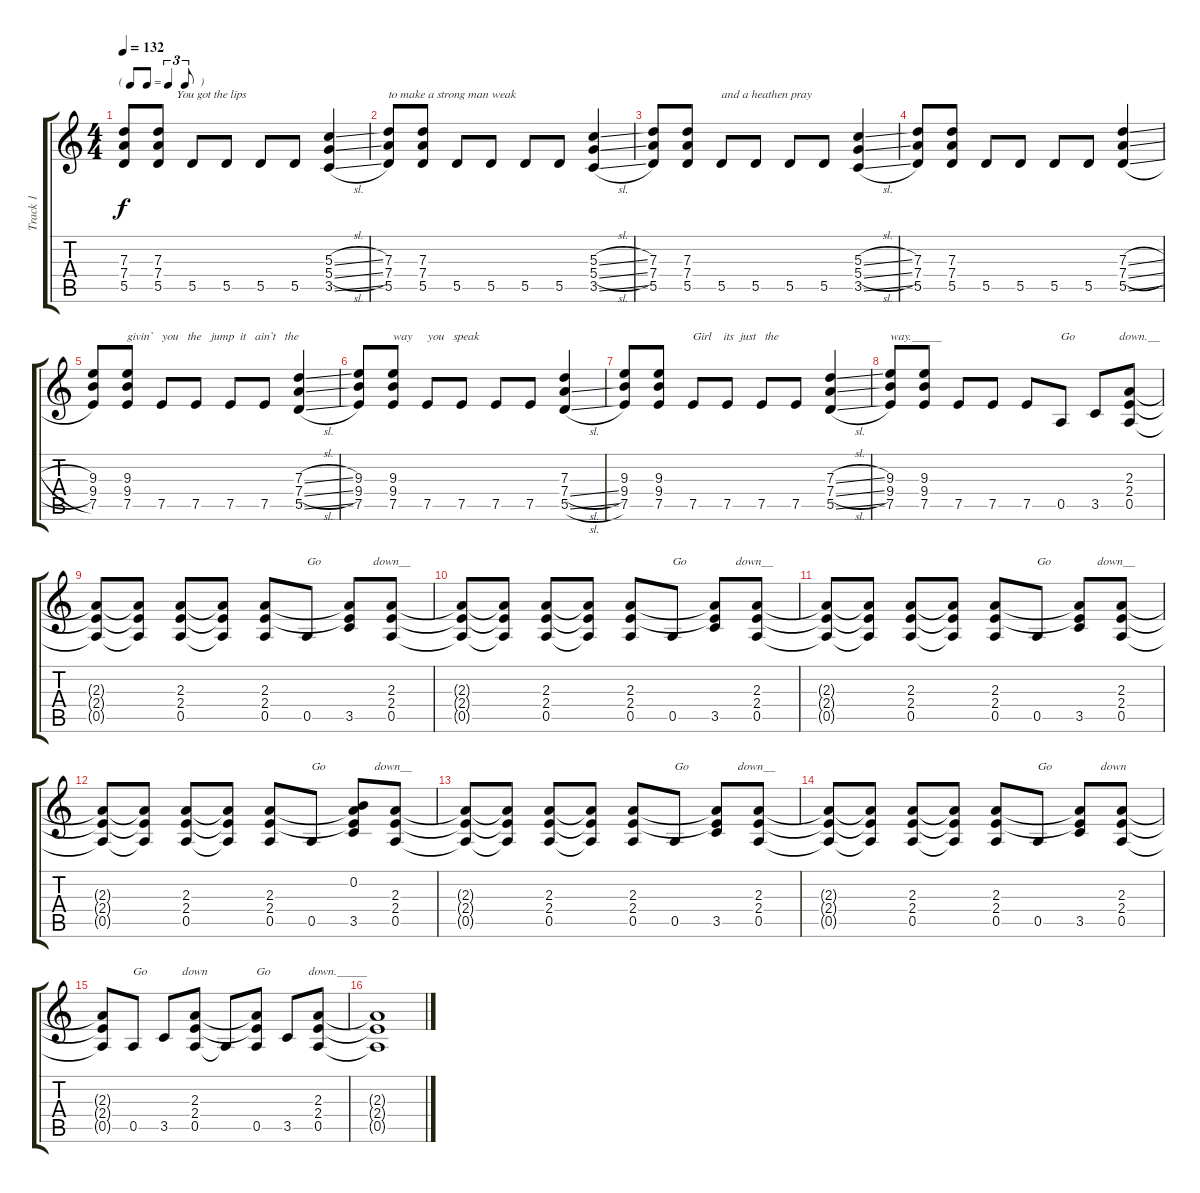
\track ("Track 1" "Track 1") {instrument distortionguitar}
\staff {score tabs}
\tuning (E4 B3 G3 D3 A2 E2) {hide}
\ts (4 4)
\tf triplet8th
\tempo 132
\clef g2
\ks c
(7.3 7.4 5.5).8{dy f} (7.3 7.4 5.5).8{txt "      You got the lips"} 5.5.8 5.5.8 5.5.8 5.5.8 (5.3{sl} 5.4{sl} 3.5{sl}).4 |
(7.3 7.4 5.5).8{txt "to make a strong man weak"} (7.3 7.4 5.5).8 5.5.8 5.5.8 5.5.8 5.5.8 (5.3{sl} 5.4{sl} 3.5{sl}).4 |
(7.3 7.4 5.5).8 (7.3 7.4 5.5).8 5.5.8{txt "and a heathen pray"} 5.5.8 5.5.8 5.5.8 (5.3{sl} 5.4{sl} 3.5{sl}).4 |
(7.3 7.4 5.5).8 (7.3 7.4 5.5).8 5.5.8 5.5.8 5.5.8 5.5.8 (7.3{sl} 7.4{sl} 5.5{sl}).4 |
(9.3 9.4 7.5).8 (9.3 9.4 7.5).8{txt "givin`   you   the   jump  it   ain`t   the       "} 7.5.8 7.5.8 7.5.8 7.5.8 (7.3{sl} 7.4{sl} 5.5{sl}).4 |
(9.3 9.4 7.5).8 (9.3 9.4 7.5).8{txt "way"} 7.5.8{txt "you   speak"} 7.5.8 7.5.8 7.5.8 (7.3 7.4{sl} 5.5{sl}).4 |
(9.3 9.4 7.5).8 (9.3 9.4 7.5).8 7.5.8{txt "Girl    its  just   the"} 7.5.8 7.5.8 7.5.8 (7.3{sl} 7.4{sl} 5.5{sl}).4 |
(9.3 9.4 7.5).8{txt "way._____"} (9.3 9.4 7.5).8 7.5.8 7.5.8 7.5.8 0.5.8{txt "Go"} 3.5.8{txt "        down.__"} (2.3 2.4 0.5).8 |
(2.3{t} 2.4{t} 0.5{t}).8 (2.3{t} 2.4{t} 0.5{t}).8 (2.3 2.4 0.5).8 (2.3{t} 2.4{t} 0.5{t}).8 (2.3 2.4 0.5).8 0.5.8{txt "Go"} (2.3{t} 2.4{t} 3.5).8{txt "        down__"} (2.3 2.4 0.5).8 |
(2.3{t} 2.4{t} 0.5{t}).8 (2.3{t} 2.4{t} 0.5{t}).8 (2.3 2.4 0.5).8 (2.3{t} 2.4{t} 0.5{t}).8 (2.3 2.4 0.5).8 0.5.8{txt "Go"} (2.3{t} 2.4{t} 3.5).8{txt "       down__"} (2.3 2.4 0.5).8 |
(2.3{t} 2.4{t} 0.5{t}).8 (2.3{t} 2.4{t} 0.5{t}).8 (2.3 2.4 0.5).8 (2.3{t} 2.4{t} 0.5{t}).8 (2.3 2.4 0.5).8 0.5.8{txt "Go"} (2.3{t} 2.4{t} 3.5).8{txt "      down__"} (2.3 2.4 0.5).8 |
(2.3{t} 2.4{t} 0.5{t}).8 (2.3{t} 2.4{t} 0.5{t}).8 (2.3 2.4 0.5).8 (2.3{t} 2.4{t} 0.5{t}).8 (2.3 2.4 0.5).8 0.5.8{txt "Go"} (0.2 2.3{t} 2.4{t} 3.5).8{txt "       down__"} (2.3 2.4 0.5).8 |
(2.3{t} 2.4{t} 0.5{t}).8 (2.3{t} 2.4{t} 0.5{t}).8 (2.3 2.4 0.5).8 (2.3{t} 2.4{t} 0.5{t}).8 (2.3 2.4 0.5).8 0.5.8{txt "Go"} (2.3{t} 2.4{t} 3.5).8{txt "       down__"} (2.3 2.4 0.5).8 |
(2.3{t} 2.4{t} 0.5{t}).8 (2.3{t} 2.4{t} 0.5{t}).8 (2.3 2.4 0.5).8 (2.3{t} 2.4{t} 0.5{t}).8 (2.3 2.4 0.5).8 0.5.8{txt "Go"} (2.3{t} 2.4{t} 3.5).8{txt "       down"} (2.3 2.4 0.5).8 |
(2.3{t} 2.4{t} 0.5{t}).8 0.5.8{txt "Go"} 3.5.8{txt "      down"} (2.3 2.4 0.5).8 0.5{t}.8 (2.3{t} 2.4{t} 0.5).8{txt "Go"} 3.5.8{txt "       down._____"} (2.3 2.4 0.5).8 |
(2.3{t} 2.4{t} 0.5{t}).1
